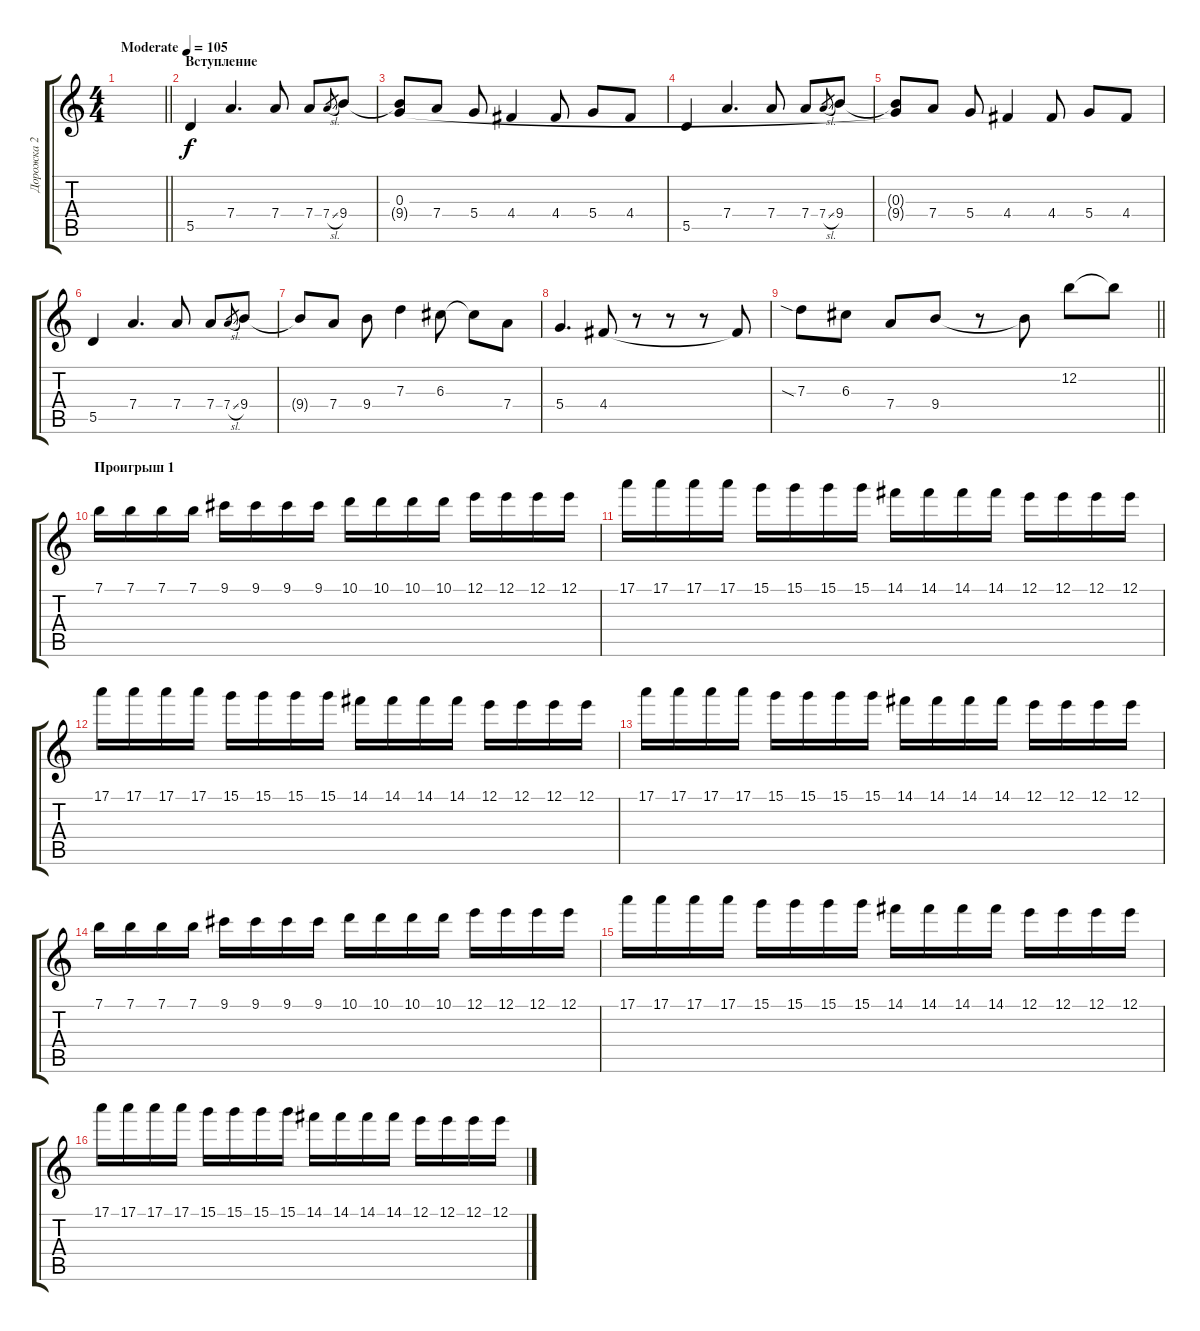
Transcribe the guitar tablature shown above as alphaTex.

\track ("Дорожка 2" "Дорожка 2") {instrument distortionguitar}
\staff {score tabs}
\tuning (E4 B3 G3 D3 A2 D2) {hide}
\ts (4 4)
\tempo (105 "Moderate")
\clef g2
\barLineRight lightlight
\ks c
|
\section ("" "Вступление")
5.5.4 7.4.4{d} 7.4.8 7.4.8 7.4{sl}.8{gr} 9.4.8 |
(0.3 9.4{t}).8 7.4.8 5.4.8 4.4.4 4.4.8 5.4.8 4.4.8 |
5.5.4 7.4.4{d} 7.4.8 7.4.8 7.4{sl}.8{gr} 9.4.8 |
(0.3{t} 9.4{t}).8 7.4.8 5.4.8 4.4.4 4.4.8 5.4.8 4.4.8 |
5.5.4 7.4.4{d} 7.4.8 7.4.8 7.4{sl}.8{gr} 9.4.8 |
9.4{t}.8 7.4.8 9.4.8 7.3.4 6.3.8 6.3{t}.8 7.4.8 |
5.4.4{d} 4.4.8 r.8 r.8 r.8 4.4{t}.8 |
\barLineRight lightlight
7.3{sia}.8 6.3.8 7.4.8 9.4.8 r.8 9.4{t}.8 12.2.8 12.2{t}.8 |
\section ("" "Проигрыш 1")
7.1.16 7.1.16 7.1.16 7.1.16 9.1.16 9.1.16 9.1.16 9.1.16 10.1.16 10.1.16 10.1.16 10.1.16 12.1.16 12.1.16 12.1.16 12.1.16 |
17.1.16 17.1.16 17.1.16 17.1.16 15.1.16 15.1.16 15.1.16 15.1.16 14.1.16 14.1.16 14.1.16 14.1.16 12.1.16 12.1.16 12.1.16 12.1.16 |
17.1.16 17.1.16 17.1.16 17.1.16 15.1.16 15.1.16 15.1.16 15.1.16 14.1.16 14.1.16 14.1.16 14.1.16 12.1.16 12.1.16 12.1.16 12.1.16 |
17.1.16 17.1.16 17.1.16 17.1.16 15.1.16 15.1.16 15.1.16 15.1.16 14.1.16 14.1.16 14.1.16 14.1.16 12.1.16 12.1.16 12.1.16 12.1.16 |
7.1.16 7.1.16 7.1.16 7.1.16 9.1.16 9.1.16 9.1.16 9.1.16 10.1.16 10.1.16 10.1.16 10.1.16 12.1.16 12.1.16 12.1.16 12.1.16 |
17.1.16 17.1.16 17.1.16 17.1.16 15.1.16 15.1.16 15.1.16 15.1.16 14.1.16 14.1.16 14.1.16 14.1.16 12.1.16 12.1.16 12.1.16 12.1.16 |
17.1.16 17.1.16 17.1.16 17.1.16 15.1.16 15.1.16 15.1.16 15.1.16 14.1.16 14.1.16 14.1.16 14.1.16 12.1.16 12.1.16 12.1.16 12.1.16
